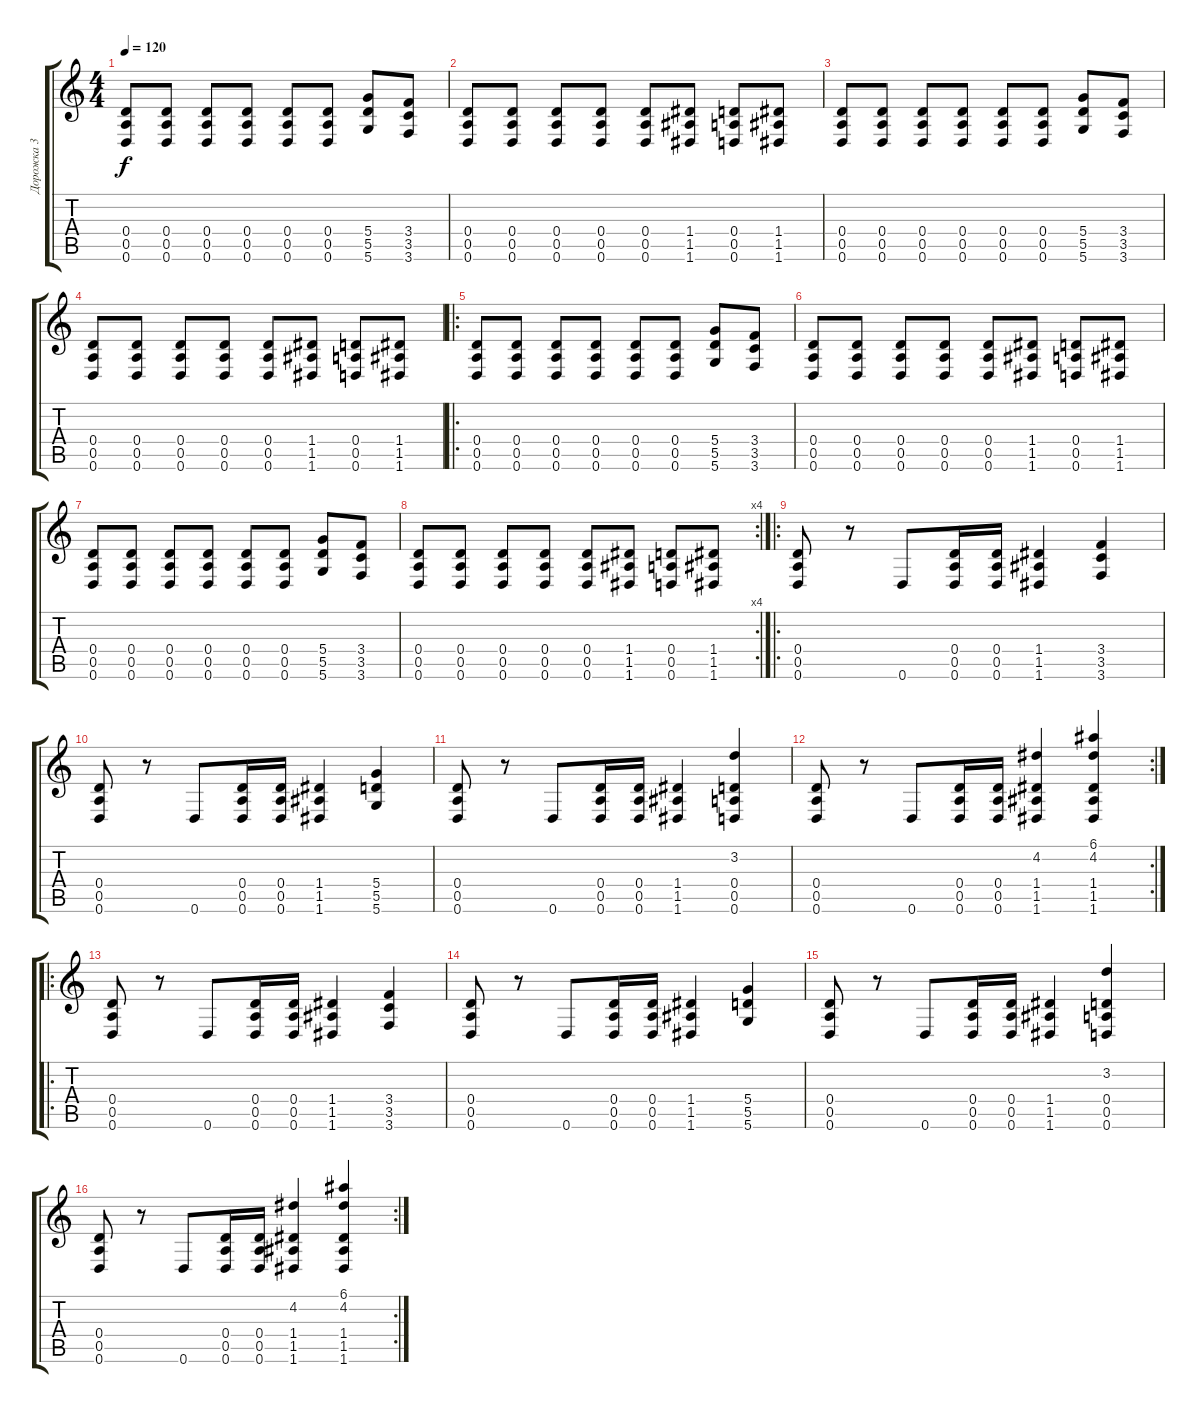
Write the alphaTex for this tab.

\track ("Дорожка 3" "Дорожка 3") {instrument distortionguitar}
\staff {score tabs}
\tuning (E4 B3 G3 D3 A2 D2) {hide}
\ts (4 4)
\tempo 120
\clef g2
\ks c
(0.4 0.5 0.6).8{dy f} (0.4 0.5 0.6).8 (0.4 0.5 0.6).8 (0.4 0.5 0.6).8 (0.4 0.5 0.6).8 (0.4 0.5 0.6).8 (5.4 5.5 5.6).8 (3.4 3.5 3.6).8 |
(0.4 0.5 0.6).8 (0.4 0.5 0.6).8 (0.4 0.5 0.6).8 (0.4 0.5 0.6).8 (0.4 0.5 0.6).8 (1.4 1.5 1.6).8 (0.4 0.5 0.6).8 (1.4 1.5 1.6).8 |
(0.4 0.5 0.6).8 (0.4 0.5 0.6).8 (0.4 0.5 0.6).8 (0.4 0.5 0.6).8 (0.4 0.5 0.6).8 (0.4 0.5 0.6).8 (5.4 5.5 5.6).8 (3.4 3.5 3.6).8 |
(0.4 0.5 0.6).8 (0.4 0.5 0.6).8 (0.4 0.5 0.6).8 (0.4 0.5 0.6).8 (0.4 0.5 0.6).8 (1.4 1.5 1.6).8 (0.4 0.5 0.6).8 (1.4 1.5 1.6).8 |
\ro
(0.4 0.5 0.6).8 (0.4 0.5 0.6).8 (0.4 0.5 0.6).8 (0.4 0.5 0.6).8 (0.4 0.5 0.6).8 (0.4 0.5 0.6).8 (5.4 5.5 5.6).8 (3.4 3.5 3.6).8 |
(0.4 0.5 0.6).8 (0.4 0.5 0.6).8 (0.4 0.5 0.6).8 (0.4 0.5 0.6).8 (0.4 0.5 0.6).8 (1.4 1.5 1.6).8 (0.4 0.5 0.6).8 (1.4 1.5 1.6).8 |
(0.4 0.5 0.6).8 (0.4 0.5 0.6).8 (0.4 0.5 0.6).8 (0.4 0.5 0.6).8 (0.4 0.5 0.6).8 (0.4 0.5 0.6).8 (5.4 5.5 5.6).8 (3.4 3.5 3.6).8 |
\rc 4
(0.4 0.5 0.6).8 (0.4 0.5 0.6).8 (0.4 0.5 0.6).8 (0.4 0.5 0.6).8 (0.4 0.5 0.6).8 (1.4 1.5 1.6).8 (0.4 0.5 0.6).8 (1.4 1.5 1.6).8 |
\ro
(0.4 0.5 0.6).8 r.8 0.6.8 (0.4 0.5 0.6).16 (0.4 0.5 0.6).16 (1.4 1.5 1.6).4 (3.4 3.5 3.6).4 |
(0.4 0.5 0.6).8 r.8 0.6.8 (0.4 0.5 0.6).16 (0.4 0.5 0.6).16 (1.4 1.5 1.6).4 (5.4 5.5 5.6).4 |
(0.4 0.5 0.6).8 r.8 0.6.8 (0.4 0.5 0.6).16 (0.4 0.5 0.6).16 (1.4 1.5 1.6).4 (3.2 0.4 0.5 0.6).4 |
\rc 2
(0.4 0.5 0.6).8 r.8 0.6.8 (0.4 0.5 0.6).16 (0.4 0.5 0.6).16 (4.2 1.4 1.5 1.6).4 (6.1 4.2 1.4 1.5 1.6).4 |
\ro
(0.4 0.5 0.6).8 r.8 0.6.8 (0.4 0.5 0.6).16 (0.4 0.5 0.6).16 (1.4 1.5 1.6).4 (3.4 3.5 3.6).4 |
(0.4 0.5 0.6).8 r.8 0.6.8 (0.4 0.5 0.6).16 (0.4 0.5 0.6).16 (1.4 1.5 1.6).4 (5.4 5.5 5.6).4 |
(0.4 0.5 0.6).8 r.8 0.6.8 (0.4 0.5 0.6).16 (0.4 0.5 0.6).16 (1.4 1.5 1.6).4 (3.2 0.4 0.5 0.6).4 |
\rc 2
(0.4 0.5 0.6).8 r.8 0.6.8 (0.4 0.5 0.6).16 (0.4 0.5 0.6).16 (4.2 1.4 1.5 1.6).4 (6.1 4.2 1.4 1.5 1.6).4
